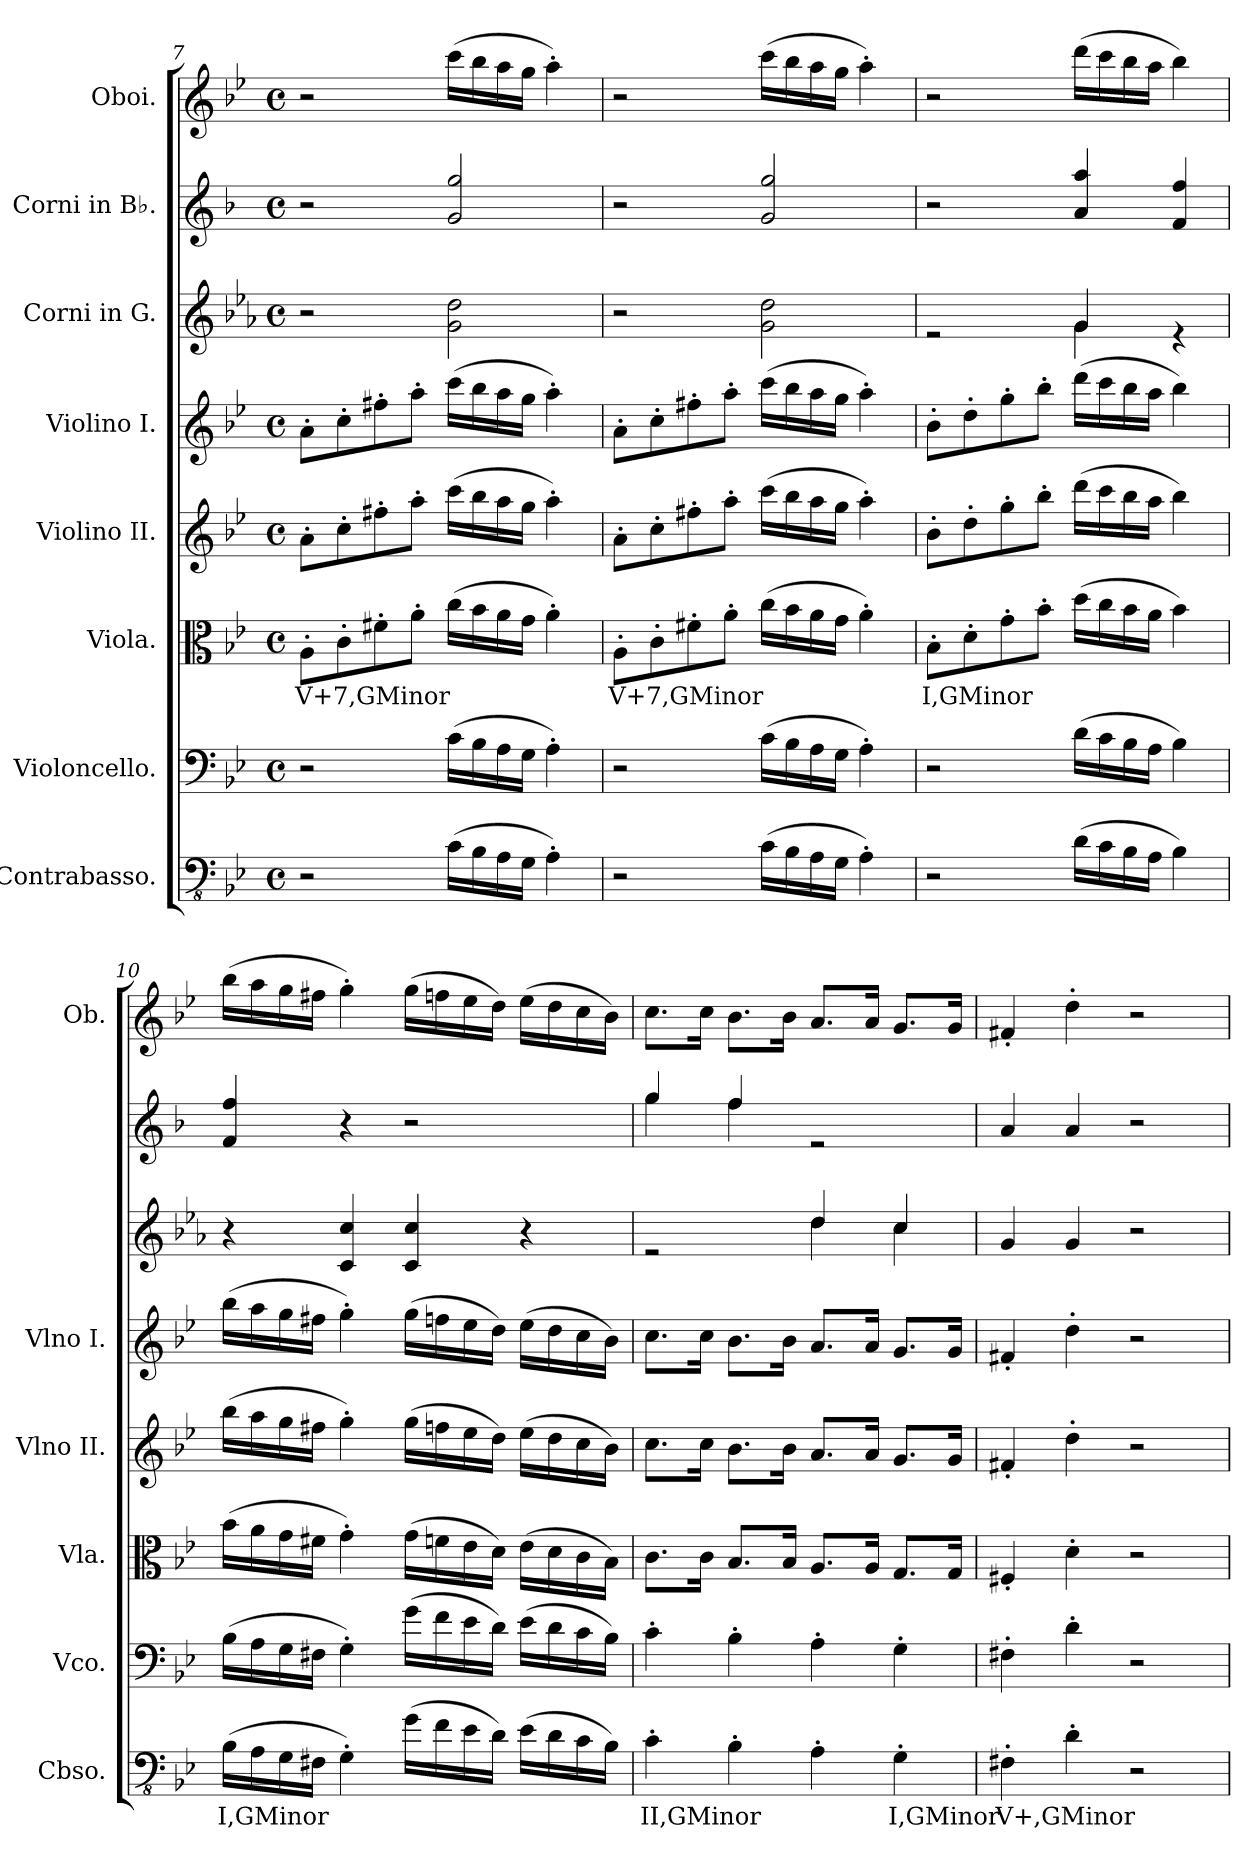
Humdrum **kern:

**kern	**text	**kern	**kern	**text	**kern	**kern	**kern	**kern	**kern
*part8	*part8	*part7	*part6	*part6	*part5	*part4	*part3	*part2	*part1
*staff8	*staff8	*staff7	*staff6	*staff6	*staff5	*staff4	*staff3	*staff2	*staff1
*I"Contrabasso.	*	*I"Violoncello.	*I"Viola.	*	*I"Violino II.	*I"Violino I.	*I"Corni in G.	*I"Corni in B♭.	*I"Oboi.
*I'Cbso.	*	*I'Vco.	*I'Vla.	*	*I'Vlno II.	*I'Vlno I.	*	*	*I'Ob.
!!LO:PB:g=z
*clefFv4	*	*clefF4	*clefC3	*	*clefG2	*clefG2	*clefG2	*clefG2	*clefG2
*	*	*	*	*	*	*	*ITrd3c5	*ITrd4c7	*
*k[b-e-]	*	*k[b-e-]	*k[b-e-]	*	*k[b-e-]	*k[b-e-]	*k[b-e-]	*k[b-e-]	*k[b-e-]
*M4/4	*	*M4/4	*M4/4	*	*M4/4	*M4/4	*M4/4	*M4/4	*M4/4
*met(c)	*	*met(c)	*met(c)	*	*met(c)	*met(c)	*met(c)	*met(c)	*met(c)
=7	=7	=7	=7	=7	=7	=7	=7	=7	=7
2r	.	2r	8A'\L	V+7,GMinor	8a'\L	8a'\L	2r	2r	2r
.	.	.	8c'\	.	8cc'\	8cc'\	.	.	.
.	.	.	8f#X'\	.	8ff#X'\	8ff#X'\	.	.	.
.	.	.	8a'\J	.	8aa'\J	8aa'\J	.	.	.
(16C\LL	.	(16c\LL	(16cc\LL	.	(16ccc\LL	(16ccc\LL	2d\ 2a\	2c/ 2cc/	(16ccc\LL
16BB-\	.	16B-\	16b-\	.	16bb-\	16bb-\	.	.	16bb-\
16AA\	.	16A\	16a\	.	16aa\	16aa\	.	.	16aa\
16GG\JJ	.	16G\JJ	16g\JJ	.	16gg\JJ	16gg\JJ	.	.	16gg\JJ
4AA'\)	.	4A'\)	4a'\)	.	4aa'\)	4aa'\)	.	.	4aa'\)
=8	=8	=8	=8	=8	=8	=8	=8	=8	=8
2r	.	2r	8A'\L	V+7,GMinor	8a'\L	8a'\L	2r	2r	2r
.	.	.	8c'\	.	8cc'\	8cc'\	.	.	.
.	.	.	8f#X'\	.	8ff#X'\	8ff#X'\	.	.	.
.	.	.	8a'\J	.	8aa'\J	8aa'\J	.	.	.
(16C\LL	.	(16c\LL	(16cc\LL	.	(16ccc\LL	(16ccc\LL	2d\ 2a\	2c/ 2cc/	(16ccc\LL
16BB-\	.	16B-\	16b-\	.	16bb-\	16bb-\	.	.	16bb-\
16AA\	.	16A\	16a\	.	16aa\	16aa\	.	.	16aa\
16GG\JJ	.	16G\JJ	16g\JJ	.	16gg\JJ	16gg\JJ	.	.	16gg\JJ
4AA'\)	.	4A'\)	4a'\)	.	4aa'\)	4aa'\)	.	.	4aa'\)
=9	=9	=9	=9	=9	=9	=9	=9	=9	=9
*	*	*	*	*	*	*	*^	*	*
2r	.	2r	8B-'\L	I,GMinor	8b-'\L	8b-'\L	2re	2ryy	2r	2r
.	.	.	8d'\	.	8dd'\	8dd'\	.	.	.	.
.	.	.	8g'\	.	8gg'\	8gg'\	.	.	.	.
.	.	.	8b-'\J	.	8bb-'\J	8bb-'\J	.	.	.	.
(16D\LL	.	(16d\LL	(16dd\LL	.	(16ddd\LL	(16ddd\LL	4d/	4d\	4d/ 4dd/	(16ddd\LL
16C\	.	16c\	16cc\	.	16ccc\	16ccc\	.	.	.	16ccc\
16BB-\	.	16B-\	16b-\	.	16bb-\	16bb-\	.	.	.	16bb-\
16AA\JJ	.	16A\JJ	16a\JJ	.	16aa\JJ	16aa\JJ	.	.	.	16aa\JJ
4BB-\)	.	4B-\)	4b-\)	.	4bb-\)	4bb-\)	4re	4ryy	4B-/ 4b-/	4bb-\)
*	*	*	*	*	*	*	*v	*v	*	*
!!LO:LB:g=z
=10	=10	=10	=10	=10	=10	=10	=10	=10	=10
(16BB-\LL	I,GMinor	(16B-\LL	(16b-\LL	.	(16bb-\LL	(16bb-\LL	4r	4B-/ 4b-/	(16bb-\LL
16AA\	.	16A\	16a\	.	16aa\	16aa\	.	.	16aa\
16GG\	.	16G\	16g\	.	16gg\	16gg\	.	.	16gg\
16FF#X\JJ	.	16F#X\JJ	16f#X\JJ	.	16ff#X\JJ	16ff#X\JJ	.	.	16ff#X\JJ
4GG'\)	.	4G'\)	4g'\)	.	4gg'\)	4gg'\)	4G/ 4g/	4r	4gg'\)
(16G\LL	.	(16g\LL	(16g\LL	.	(16gg\LL	(16gg\LL	4G/ 4g/	2r	(16gg\LL
16F\	.	16f\	16fn\	.	16ffn\	16ffn\	.	.	16ffn\
16E-\	.	16e-\	16e-\	.	16ee-\	16ee-\	.	.	16ee-\
16D\JJ)	.	16d\JJ)	16d\JJ)	.	16dd\JJ)	16dd\JJ)	.	.	16dd\JJ)
(16E-\LL	.	(16e-\LL	(16e-\LL	.	(16ee-\LL	(16ee-\LL	4r	.	(16ee-\LL
16D\	.	16d\	16d\	.	16dd\	16dd\	.	.	16dd\
16C\	.	16c\	16c\	.	16cc\	16cc\	.	.	16cc\
16BB-\JJ)	.	16B-\JJ)	16B-\JJ)	.	16b-\JJ)	16b-\JJ)	.	.	16b-\JJ)
!!LO:PB:g=z
=11	=11	=11	=11	=11	=11	=11	=11	=11	=11
*	*	*	*	*	*	*	*^	*^	*
4C'\	II,GMinor	4c'\	8.c\L	.	8.cc\L	8.cc\L	2re	2ryy	4cc/	4cc\	8.cc\L
.	.	.	16c\Jk	.	16cc\Jk	16cc\Jk	.	.	.	.	16cc\Jk
4BB-'\	.	4B-'\	8.B-/L	.	8.b-\L	8.b-\L	.	.	4b-/	4b-\	8.b-\L
.	.	.	16B-/Jk	.	16b-\Jk	16b-\Jk	.	.	.	.	16b-\Jk
4AA'\	.	4A'\	8.A/L	.	8.a/L	8.a/L	4a/	4a\	2re	2ryy	8.a/L
.	.	.	16A/Jk	.	16a/Jk	16a/Jk	.	.	.	.	16a/Jk
4GG'\	I,GMinor	4G'\	8.G/L	.	8.g/L	8.g/L	4g/	4g\	.	.	8.g/L
.	.	.	16G/Jk	.	16g/Jk	16g/Jk	.	.	.	.	16g/Jk
*	*	*	*	*	*	*	*v	*v	*	*	*
*	*	*	*	*	*	*	*	*v	*v	*
=12	=12	=12	=12	=12	=12	=12	=12	=12	=12
4FF#X'\	V+,GMinor	4F#X'\	4F#X'/	.	4f#X'/	4f#X'/	4d/	4d/	4f#X'/
4D'\	.	4d'\	4d'\	.	4dd'\	4dd'\	4d/	4d/	4dd'\
2r	.	2r	2r	.	2r	2r	2r	2r	2r
=	=	=	=	=	=	=	=	=	=
*-	*-	*-	*-	*-	*-	*-	*-	*-	*-
